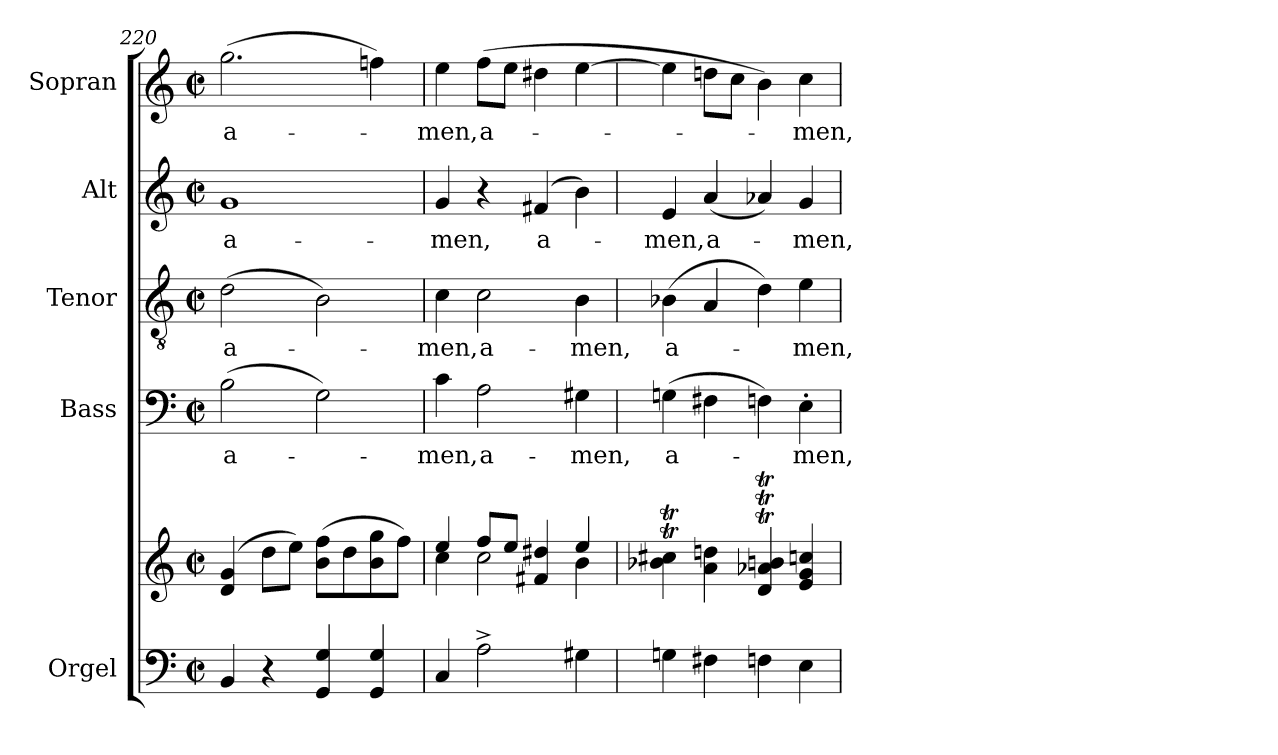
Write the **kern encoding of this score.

**kern	**kern	**kern	**text	**kern	**text	**kern	**text	**kern	**text
*part5	*part5	*part4	*part4	*part3	*part3	*part2	*part2	*part1	*part1
*staff6	*staff5	*staff4	*staff4	*staff3	*staff3	*staff2	*staff2	*staff1	*staff1
*I"Orgel	*	*I"Bass	*	*I"Tenor	*	*I"Alt	*	*I"Sopran	*
*I'Org.	*	*I'B.	*	*I'T.	*	*I'A.	*	*I'S.	*
!!LO:LB:g=z
*clefF4	*clefG2	*clefF4	*	*clefGv2	*	*clefG2	*	*clefG2	*
*k[]	*k[]	*k[]	*	*k[]	*	*k[]	*	*k[]	*
*C:	*C:	*C:	*	*C:	*	*C:	*	*C:	*
*M2/2	*M2/2	*M2/2	*	*M2/2	*	*M2/2	*	*M2/2	*
*met(c|)	*met(c|)	*met(c|)	*	*met(c|)	*	*met(c|)	*	*met(c|)	*
=220	=220	=220	=220	=220	=220	=220	=220	=220	=220
!	!	!	!LO:LY:b	!	!LO:LY:b	!	!LO:LY:b	!	!LO:LY:b
4BB/	(4d/ 4g/	(>2B\	a-	(>2d\	a-	1g	a-	(>2.gg\	a-
4r	8dd\L	.	.	.	.	.	.	.	.
.	8ee\J)	.	.	.	.	.	.	.	.
4GG/ 4G/	(>8b\ 8ff\L	2G\)	.	2B\)	.	.	.	.	.
.	8dd\	.	.	.	.	.	.	.	.
4GG/ 4G/	8b\ 8gg\	.	.	.	.	.	.	4ffn\)	.
.	8ff\J)	.	.	.	.	.	.	.	.
=221	=221	=221	=221	=221	=221	=221	=221	=221	=221
*	*^	*	*	*	*	*	*	*	*
!	!	!	!	!LO:LY:b	!	!LO:LY:b	!	!LO:LY:b	!	!LO:LY:b
4C/	4ee/	4cc\	4c\	-men,	4c\	-men,	4g/	-men,	4ee\	-men,
!	!	!	!	!LO:LY:b	!	!LO:LY:b	!	!	!	!LO:LY:b
2A^>\	8ff/L	2cc\	2A\	a-	2c\	a-	4r	.	(>8ff\L	a-
.	8ee/J	.	.	.	.	.	.	.	8ee\J	.
!	!	!	!	!	!	!	!	!LO:LY:b	!	!
.	4f#X/ 4dd#X/	.	.	.	.	.	(4f#X/	a-	4dd#X\	.
!	!	!	!	!LO:LY:b	!	!LO:LY:b	!	!	!	!
4G#X\	4ee/	4b\	4G#X\	-men,	4B\	-men,	4b\)	.	[4ee\	.
=222	=222	=222	=222	=222	=222	=222	=222	=222	=222	=222
!	!	!	!	!LO:LY:b	!	!LO:LY:b	!	!LO:LY:b	!	!
*	*v	*v	*	*	*	*	*	*	*	*
4Gn\	4b-X\T 4cc#X\T	(>4Gn\	a-	(>4B-X\	a-	4e/	-men,	4ee\]	.
!	!	!	!	!	!	!	!LO:LY:b	!	!
4F#X\	4a\ 4dd\	4F#X\	.	4A/	.	(<4a/	a-	8ddn\L	.
.	.	.	.	.	.	.	.	8cc\J	.
4Fn\	4d/T 4a-X/T 4bn/T	4Fn\)	.	4d\)	.	4a-X/)	.	4b\)	.
!	!	!	!LO:LY:b	!	!LO:LY:b	!	!LO:LY:b	!	!LO:LY:b
4E\	4e/ 4g/ 4ccn/	4E'>\	-men,	4e\	-men,	4g/	-men,	4cc\	-men,
=	=	=	=	=	=	=	=	=	=
*-	*-	*-	*-	*-	*-	*-	*-	*-	*-
